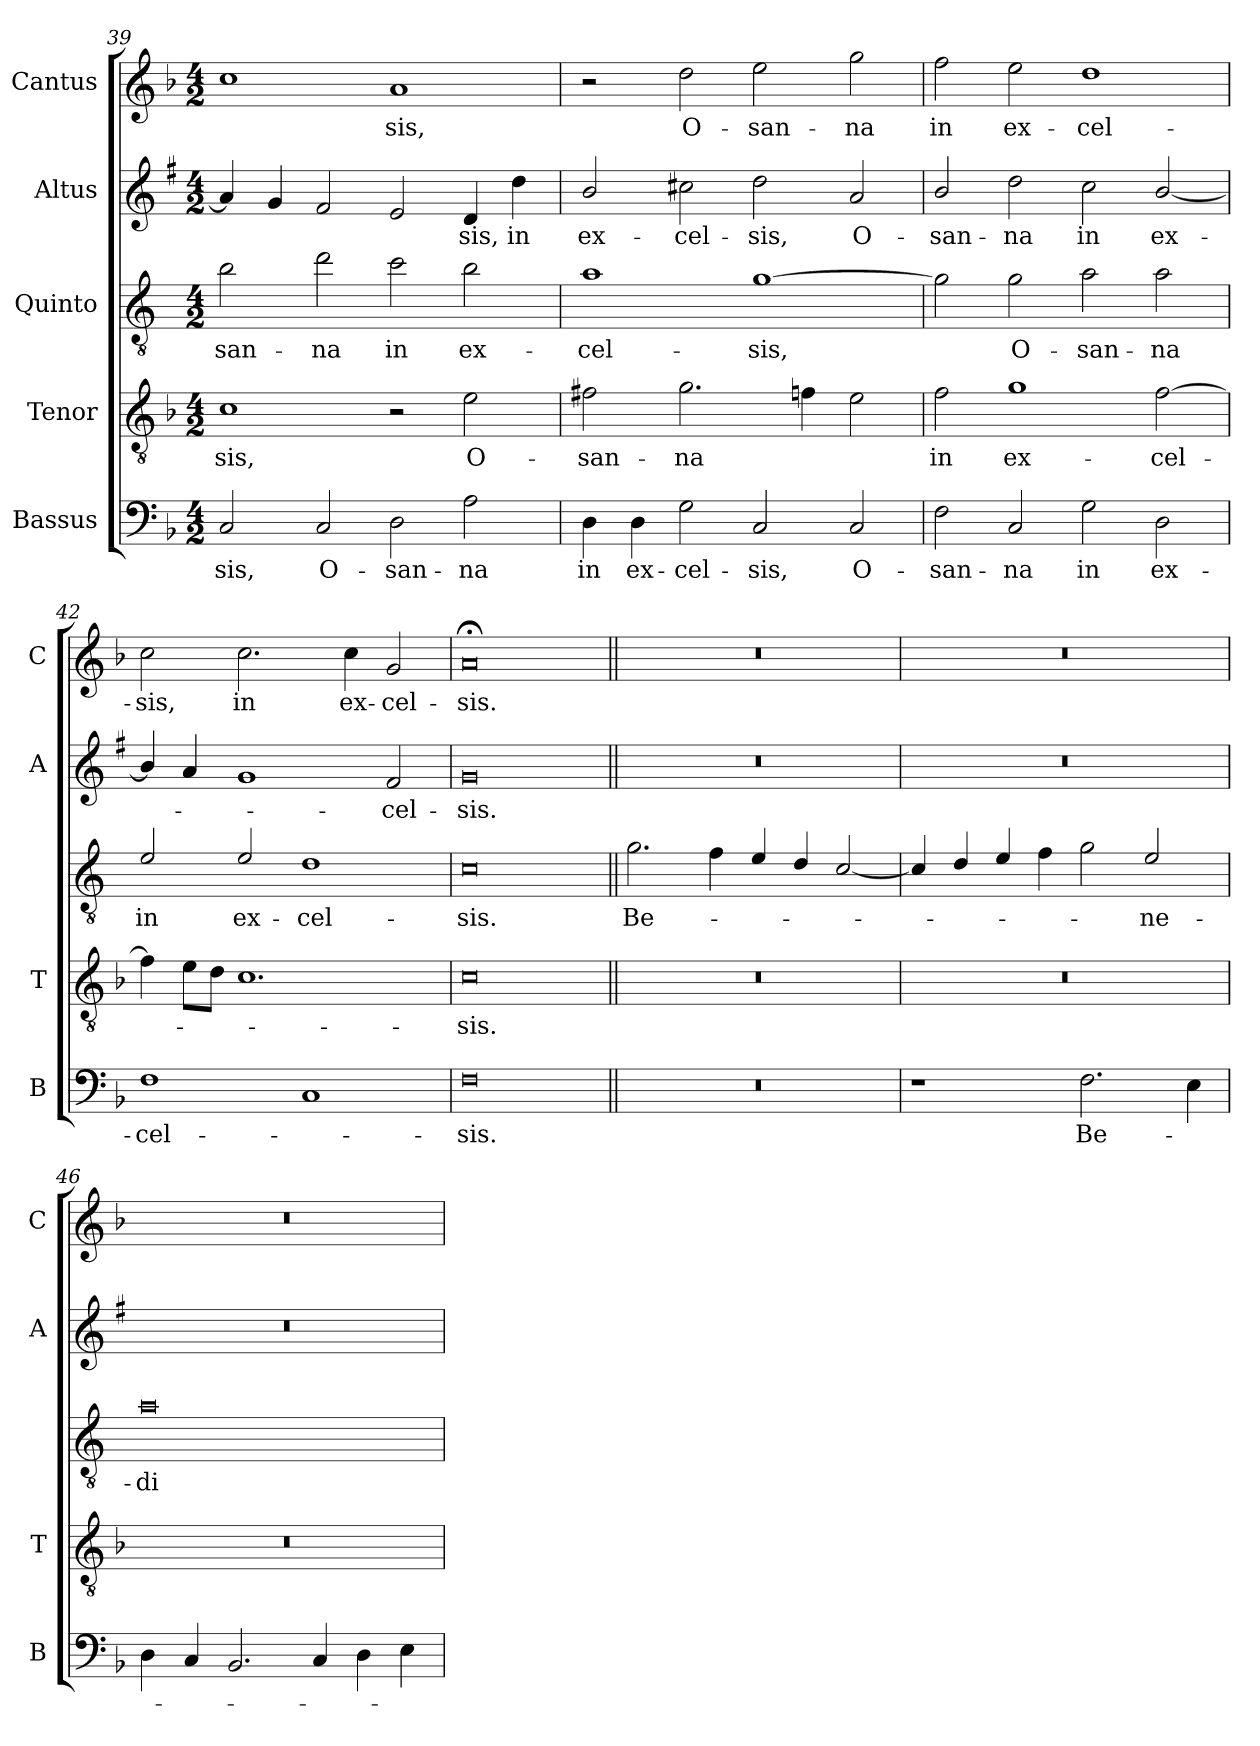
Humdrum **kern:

**kern	**text	**kern	**text	**kern	**text	**kern	**text	**kern	**text
*part5	*part5	*part4	*part4	*part3	*part3	*part2	*part2	*part1	*part1
*staff5	*staff5	*staff4	*staff4	*staff3	*staff3	*staff2	*staff2	*staff1	*staff1
*I"Bassus	*	*I"Tenor	*	*I"Quinto	*	*I"Altus	*	*I"Cantus	*
*I'B	*	*I'T	*	*	*	*I'A	*	*I'C	*
*clefF4	*	*clefGv2	*	*clefGv2	*	*clefG2	*	*clefG2	*
*	*	*	*	*ITrd4c7	*	*ITrd1c2	*	*	*
*k[b-]	*	*k[b-]	*	*k[b-]	*	*k[b-]	*	*k[b-]	*
*F:	*	*F:	*	*F:	*	*F:	*	*F:	*
*M4/2	*	*M4/2	*	*M4/2	*	*M4/2	*	*M4/2	*
=39	=39	=39	=39	=39	=39	=39	=39	=39	=39
!	!LO:LY:b	!	!LO:LY:b	!	!LO:LY:b	!	!	!	!
2C/	-sis,	1c	-sis,	2e\	-san-	4g/]	.	1cc	.
.	.	.	.	.	.	4f/	.	.	.
!	!LO:LY:b	!	!	!	!LO:LY:b	!	!	!	!
2C/	O-	.	.	2g\	-na	2e/	.	.	.
!	!LO:LY:b	!	!	!	!LO:LY:b	!	!	!	!LO:LY:b
2D\	-san-	2r	.	2f\	in	2d/	.	1a	-sis,
!	!LO:LY:b	!	!LO:LY:b	!	!LO:LY:b	!	!LO:LY:b	!	!
2A\	-na	2e\	O-	2e\	ex-	4c/	-sis,	.	.
!	!	!	!	!	!	!	!LO:LY:b	!	!
.	.	.	.	.	.	4cc\	in	.	.
=40	=40	=40	=40	=40	=40	=40	=40	=40	=40
!	!LO:LY:b	!	!LO:LY:b	!	!LO:LY:b	!	!LO:LY:b	!	!
4D\	in	2f#X\	-san-	1d	-cel-	2a/	ex-	2r	.
!	!LO:LY:b	!	!	!	!	!	!	!	!
4D\	ex-	.	.	.	.	.	.	.	.
!	!LO:LY:b	!	!LO:LY:b	!	!	!	!LO:LY:b	!	!LO:LY:b
2G\	-cel-	2.g\	-na	.	.	2bn\	-cel-	2dd\	O-
!	!LO:LY:b	!	!	!	!LO:LY:b	!	!LO:LY:b	!	!LO:LY:b
2C/	-sis,	.	.	[1c	-sis,	2cc\	-sis,	2ee\	-san-
.	.	4fn\	.	.	.	.	.	.	.
!	!LO:LY:b	!	!	!	!	!	!LO:LY:b	!	!LO:LY:b
2C/	O-	2e\	.	.	.	2g/	O-	2gg\	-na
=41	=41	=41	=41	=41	=41	=41	=41	=41	=41
!	!LO:LY:b	!	!LO:LY:b	!	!	!	!LO:LY:b	!	!LO:LY:b
2F\	-san-	2f\	in	2c\]	.	2a/	-san-	2ff\	in
!	!LO:LY:b	!	!LO:LY:b	!	!LO:LY:b	!	!LO:LY:b	!	!LO:LY:b
2C/	-na	1g	ex-	2c\	O-	2cc\	-na	2ee\	ex-
!	!LO:LY:b	!	!	!	!LO:LY:b	!	!LO:LY:b	!	!LO:LY:b
2G\	in	.	.	2d\	-san-	2b-\	in	1dd	-cel-
!	!LO:LY:b	!	!LO:LY:b	!	!LO:LY:b	!	!LO:LY:b	!	!
2D\	ex-	[2f\	-cel-	2d\	-na	[2a/	ex-	.	.
!!LO:LB:g=z
=42	=42	=42	=42	=42	=42	=42	=42	=42	=42
!	!LO:LY:b	!	!	!	!LO:LY:b	!	!	!	!LO:LY:b
1F	-cel-	4f\]	.	2A/	in	4a/]	.	2cc\	-sis,
.	.	8e\L	.	.	.	4g/	.	.	.
.	.	8d\J	.	.	.	.	.	.	.
!	!	!	!	!	!LO:LY:b	!	!	!	!LO:LY:b
.	.	1.c	.	2A/	ex-	1f	.	2.cc\	in
!	!	!	!	!	!LO:LY:b	!	!	!	!
1C	.	.	.	1G	-cel-	.	.	.	.
!	!	!	!	!	!	!	!	!	!LO:LY:b
.	.	.	.	.	.	.	.	4cc\	ex-
!	!	!	!	!	!	!	!LO:LY:b	!	!LO:LY:b
.	.	.	.	.	.	2e/	-cel-	2g/	-cel-
=43	=43	=43	=43	=43	=43	=43	=43	=43	=43
!	!LO:LY:b	!	!LO:LY:b	!	!LO:LY:b	!	!LO:LY:b	!	!LO:LY:b
0F	-sis.	0c	-sis.	0F	-sis.	0f	-sis.	0a;<	-sis.
=44||	=44||	=44||	=44||	=44||	=44||	=44||	=44||	=44||	=44||
!	!	!	!	!	!LO:LY:b	!	!	!	!
0r	.	0r	.	2.c\	Be-	0r	.	0r	.
.	.	.	.	4B-\	.	.	.	.	.
.	.	.	.	4A/	.	.	.	.	.
.	.	.	.	4G/	.	.	.	.	.
.	.	.	.	[2F/	.	.	.	.	.
=45	=45	=45	=45	=45	=45	=45	=45	=45	=45
1r	.	0r	.	4F/]	.	0r	.	0r	.
.	.	.	.	4G/	.	.	.	.	.
.	.	.	.	4A/	.	.	.	.	.
.	.	.	.	4B-\	.	.	.	.	.
!	!LO:LY:b	!	!	!	!	!	!	!	!
2.F\	Be-	.	.	2c\	.	.	.	.	.
!	!	!	!	!	!LO:LY:b	!	!	!	!
.	.	.	.	2A/	-ne-	.	.	.	.
4E\	.	.	.	.	.	.	.	.	.
=46	=46	=46	=46	=46	=46	=46	=46	=46	=46
!	!	!	!	!	!LO:LY:b	!	!	!	!
4D\	.	0r	.	0d	-di-	0r	.	0r	.
4C/	.	.	.	.	.	.	.	.	.
2.BB-/	.	.	.	.	.	.	.	.	.
4C/	.	.	.	.	.	.	.	.	.
4D\	.	.	.	.	.	.	.	.	.
4E\	.	.	.	.	.	.	.	.	.
=	=	=	=	=	=	=	=	=	=
*-	*-	*-	*-	*-	*-	*-	*-	*-	*-
